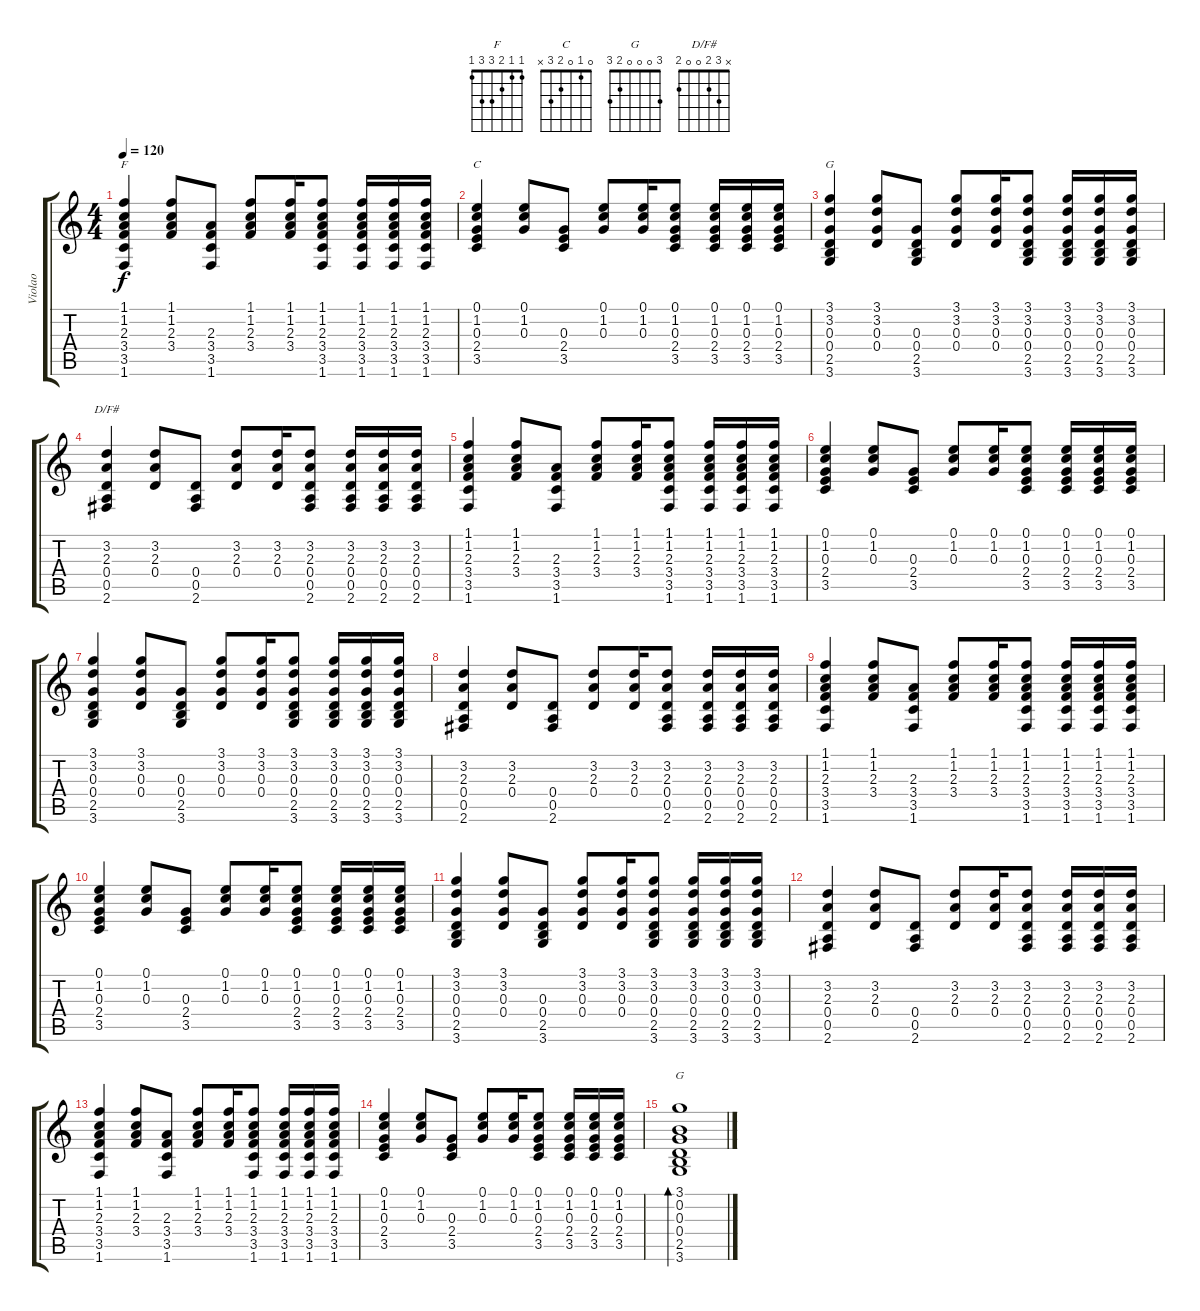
\track ("Violao" "Violao") {instrument acousticguitarsteel}
\staff {score tabs}
\tuning (E4 B3 G3 D3 A2 E2) {hide}
\chord ("F" 1 1 2 3 3 1)
\chord ("C" 0 1 0 2 3 x)
\chord ("G" 3 3 0 0 2 3)
\chord ("D/F#" x 3 2 0 0 2)
\chord ("G" 3 0 0 0 2 3)
\ts (4 4)
\tempo 120
\clef g2
\ks c
(1.1 1.2 2.3 3.4 3.5 1.6).4{ch "F" dy f} (1.1 1.2 2.3 3.4).8 (2.3 3.4 3.5 1.6).8 (1.1 1.2 2.3 3.4).8 (1.1 1.2 2.3 3.4).16 (1.1 1.2 2.3 3.4 3.5 1.6).8 (1.1 1.2 2.3 3.4 3.5 1.6).16 (1.1 1.2 2.3 3.4 3.5 1.6).16 (1.1 1.2 2.3 3.4 3.5 1.6).16 |
(0.1 1.2 0.3 2.4 3.5).4{ch "C"} (0.1 1.2 0.3).8 (0.3 2.4 3.5).8 (0.1 1.2 0.3).8 (0.1 1.2 0.3).16 (0.1 1.2 0.3 2.4 3.5).8 (0.1 1.2 0.3 2.4 3.5).16 (0.1 1.2 0.3 2.4 3.5).16 (0.1 1.2 0.3 2.4 3.5).16 |
(3.1 3.2 0.3 0.4 2.5 3.6).4{ch "G"} (3.1 3.2 0.3 0.4).8 (0.3 0.4 2.5 3.6).8 (3.1 3.2 0.3 0.4).8 (3.1 3.2 0.3 0.4).16 (3.1 3.2 0.3 0.4 2.5 3.6).8 (3.1 3.2 0.3 0.4 2.5 3.6).16 (3.1 3.2 0.3 0.4 2.5 3.6).16 (3.1 3.2 0.3 0.4 2.5 3.6).16 |
(3.2 2.3 0.4 0.5 2.6).4{ch "D/F#"} (3.2 2.3 0.4).8 (0.4 0.5 2.6).8 (3.2 2.3 0.4).8 (3.2 2.3 0.4).16 (3.2 2.3 0.4 0.5 2.6).8 (3.2 2.3 0.4 0.5 2.6).16 (3.2 2.3 0.4 0.5 2.6).16 (3.2 2.3 0.4 0.5 2.6).16 |
(1.1 1.2 2.3 3.4 3.5 1.6).4 (1.1 1.2 2.3 3.4).8 (2.3 3.4 3.5 1.6).8 (1.1 1.2 2.3 3.4).8 (1.1 1.2 2.3 3.4).16 (1.1 1.2 2.3 3.4 3.5 1.6).8 (1.1 1.2 2.3 3.4 3.5 1.6).16 (1.1 1.2 2.3 3.4 3.5 1.6).16 (1.1 1.2 2.3 3.4 3.5 1.6).16 |
(0.1 1.2 0.3 2.4 3.5).4 (0.1 1.2 0.3).8 (0.3 2.4 3.5).8 (0.1 1.2 0.3).8 (0.1 1.2 0.3).16 (0.1 1.2 0.3 2.4 3.5).8 (0.1 1.2 0.3 2.4 3.5).16 (0.1 1.2 0.3 2.4 3.5).16 (0.1 1.2 0.3 2.4 3.5).16 |
(3.1 3.2 0.3 0.4 2.5 3.6).4 (3.1 3.2 0.3 0.4).8 (0.3 0.4 2.5 3.6).8 (3.1 3.2 0.3 0.4).8 (3.1 3.2 0.3 0.4).16 (3.1 3.2 0.3 0.4 2.5 3.6).8 (3.1 3.2 0.3 0.4 2.5 3.6).16 (3.1 3.2 0.3 0.4 2.5 3.6).16 (3.1 3.2 0.3 0.4 2.5 3.6).16 |
(3.2 2.3 0.4 0.5 2.6).4 (3.2 2.3 0.4).8 (0.4 0.5 2.6).8 (3.2 2.3 0.4).8 (3.2 2.3 0.4).16 (3.2 2.3 0.4 0.5 2.6).8 (3.2 2.3 0.4 0.5 2.6).16 (3.2 2.3 0.4 0.5 2.6).16 (3.2 2.3 0.4 0.5 2.6).16 |
(1.1 1.2 2.3 3.4 3.5 1.6).4 (1.1 1.2 2.3 3.4).8 (2.3 3.4 3.5 1.6).8 (1.1 1.2 2.3 3.4).8 (1.1 1.2 2.3 3.4).16 (1.1 1.2 2.3 3.4 3.5 1.6).8 (1.1 1.2 2.3 3.4 3.5 1.6).16 (1.1 1.2 2.3 3.4 3.5 1.6).16 (1.1 1.2 2.3 3.4 3.5 1.6).16 |
(0.1 1.2 0.3 2.4 3.5).4 (0.1 1.2 0.3).8 (0.3 2.4 3.5).8 (0.1 1.2 0.3).8 (0.1 1.2 0.3).16 (0.1 1.2 0.3 2.4 3.5).8 (0.1 1.2 0.3 2.4 3.5).16 (0.1 1.2 0.3 2.4 3.5).16 (0.1 1.2 0.3 2.4 3.5).16 |
(3.1 3.2 0.3 0.4 2.5 3.6).4 (3.1 3.2 0.3 0.4).8 (0.3 0.4 2.5 3.6).8 (3.1 3.2 0.3 0.4).8 (3.1 3.2 0.3 0.4).16 (3.1 3.2 0.3 0.4 2.5 3.6).8 (3.1 3.2 0.3 0.4 2.5 3.6).16 (3.1 3.2 0.3 0.4 2.5 3.6).16 (3.1 3.2 0.3 0.4 2.5 3.6).16 |
(3.2 2.3 0.4 0.5 2.6).4 (3.2 2.3 0.4).8 (0.4 0.5 2.6).8 (3.2 2.3 0.4).8 (3.2 2.3 0.4).16 (3.2 2.3 0.4 0.5 2.6).8 (3.2 2.3 0.4 0.5 2.6).16 (3.2 2.3 0.4 0.5 2.6).16 (3.2 2.3 0.4 0.5 2.6).16 |
(1.1 1.2 2.3 3.4 3.5 1.6).4 (1.1 1.2 2.3 3.4).8 (2.3 3.4 3.5 1.6).8 (1.1 1.2 2.3 3.4).8 (1.1 1.2 2.3 3.4).16 (1.1 1.2 2.3 3.4 3.5 1.6).8 (1.1 1.2 2.3 3.4 3.5 1.6).16 (1.1 1.2 2.3 3.4 3.5 1.6).16 (1.1 1.2 2.3 3.4 3.5 1.6).16 |
(0.1 1.2 0.3 2.4 3.5).4 (0.1 1.2 0.3).8 (0.3 2.4 3.5).8 (0.1 1.2 0.3).8 (0.1 1.2 0.3).16 (0.1 1.2 0.3 2.4 3.5).8 (0.1 1.2 0.3 2.4 3.5).16 (0.1 1.2 0.3 2.4 3.5).16 (0.1 1.2 0.3 2.4 3.5).16 |
(3.1 0.2 0.3 0.4 2.5 3.6).1{bd 120 ch "G"}
